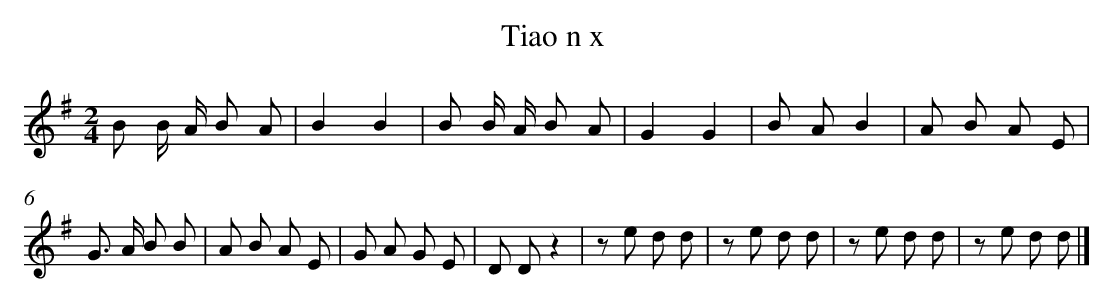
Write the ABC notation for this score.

X:1
T: Tiao nx
L: 1/8
M: 2/4
K: G
B B/ A/ B A [I:setbarnb 1]|
B2B2 |
B B/ A/ B A |
G2G2 |
B AB2 |
A B A E |
G> A B B |
A B A E |
G A G E |
D Dz2 |
z e d d |
z e d d |
z e d d |
z e d d |]
